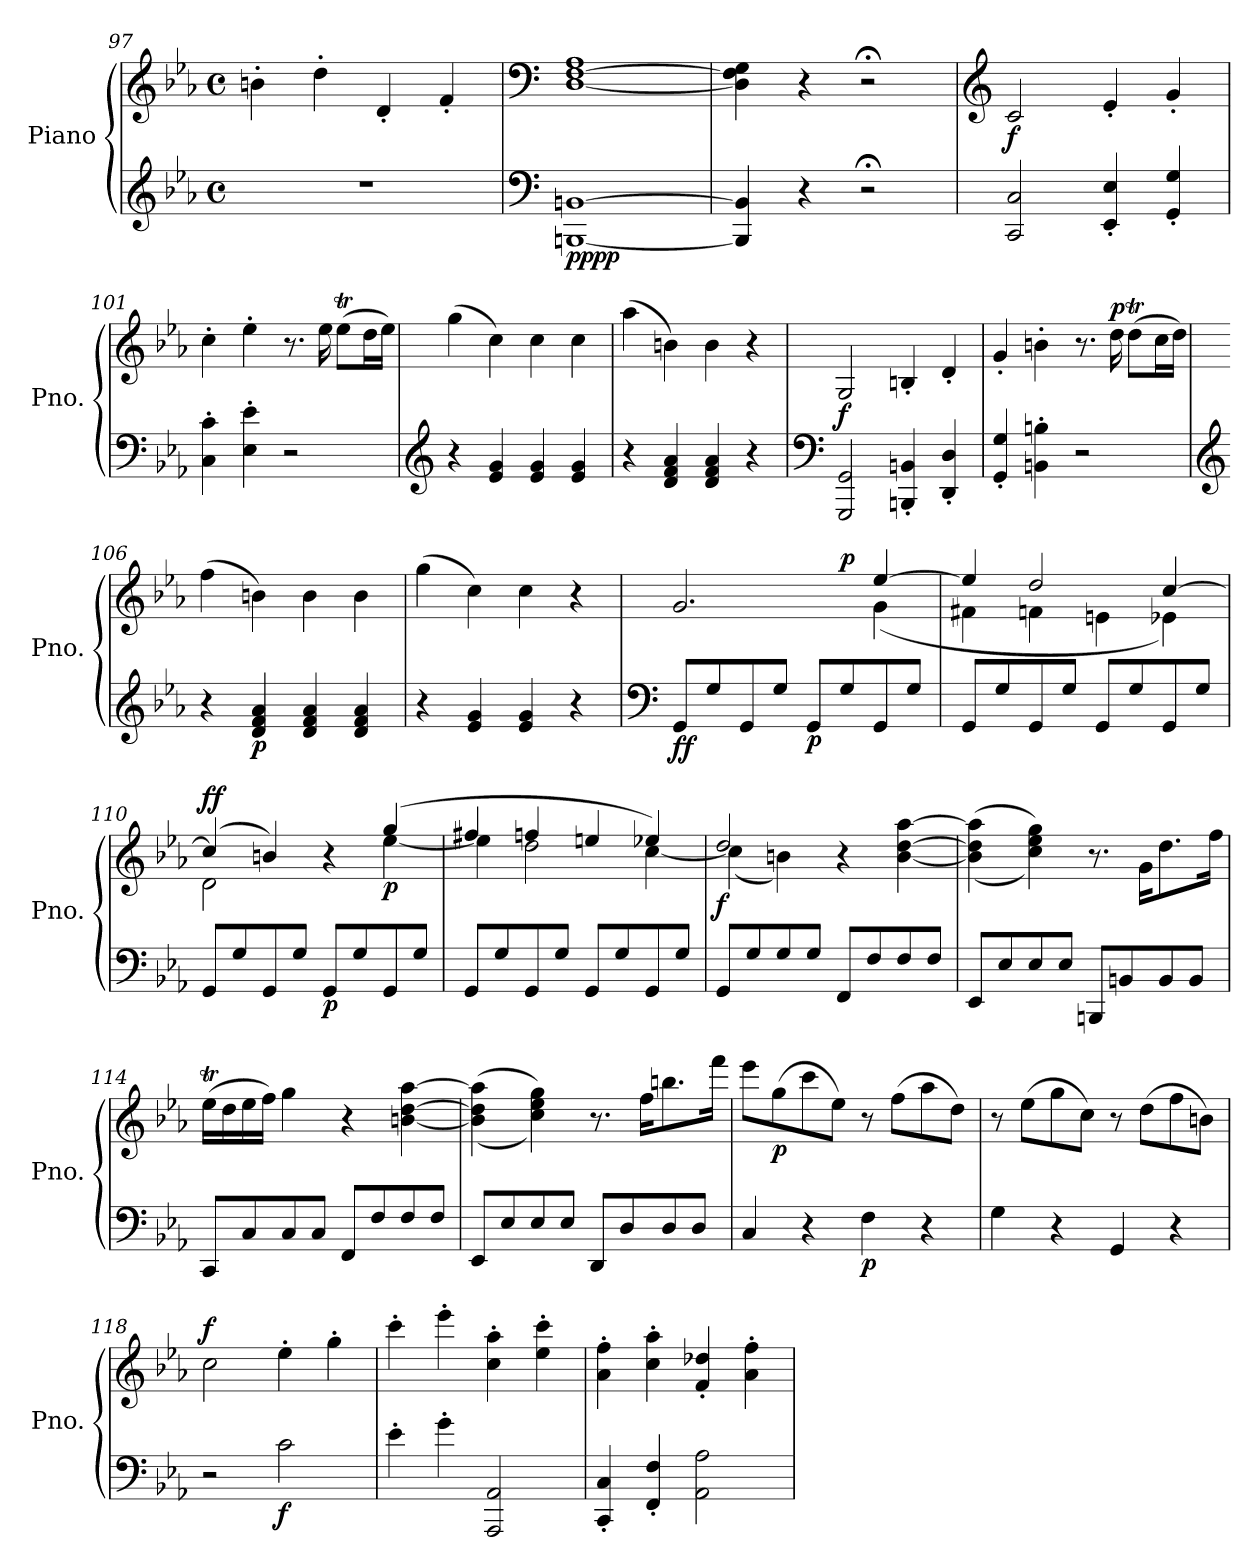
**kern	**kern	**dynam
*part1	*part1	*part1
*staff2	*staff1	*staff1/2
*I"Piano	*	*
*I'Pno.	*	*
*clefG2	*clefG2	*
*k[b-e-a-]	*k[b-e-a-]	*
*M4/4	*M4/4	*
*met(c)	*met(c)	*
=97	=97	=97
1r	4bn'\	.
.	4dd'\	.
.	4d'/	.
.	4f'/	.
=98	=98	=98
*clefF4	*clefF4	*
!	!	!LO:DY:b=2
!	!	!LO:DY:n=1:b
[1BBBn [1BBn	[1D [1F 1A-	pp pp
=99	=99	=99
4BBB/] 4BB/]	4D\] 4F\] 4G\	.
4r	4r	.
2r;<	2r;<	.
=100	=100	=100
*	*clefG2	*
!	!	!LO:DY:b
2CC/ 2C/	2c/	f
4EE-/' 4E-/'	4e-'/	.
4GG/' 4G/'	4g'/	.
=101	=101	=101
4C\' 4c\'	4cc'\	.
4E-\' 4e-\'	4ee-'\	.
2r	8.r	.
.	16ee-\	.
.	(>8ee-T\L	.
.	16dd\L	.
.	16ee-\JJ)	.
=102	=102	=102
*clefG2	*	*
4r	(>4gg\	.
4e-/ 4g/	4cc\)	.
4e-/ 4g/	4cc\	.
4e-/ 4g/	4cc\	.
=103	=103	=103
4r	(>4aa-\	.
4d/ 4f/ 4a-/	4bn\)	.
4d/ 4f/ 4a-/	4b\	.
4r	4r	.
=104	=104	=104
*clefF4	*	*
!	!	!LO:DY:b
2GGG/ 2GG/	2G/	f
4BBBn/' 4BBn/'	4Bn'/	.
4DD/' 4D/'	4d'/	.
=105	=105	=105
4GG/' 4G/'	4g'/	.
4BBn\' 4Bn\'	4bn'\	.
2r	8.r	.
!	!	!LO:DY:a
.	16dd\	p
.	(>8ddt\L	.
.	16cc\L	.
.	16dd\JJ)	.
=106	=106	=106
*clefG2	*	*
4r	(>4ff\	.
!	!	!LO:DY:b=2
4d/ 4f/ 4a-/	4bn\)	p
4d/ 4f/ 4a-/	4b\	.
4d/ 4f/ 4a-/	4b\	.
=107	=107	=107
4r	(>4gg\	.
4e-/ 4g/	4cc\)	.
4e-/ 4g/	4cc\	.
4r	4r	.
=108	=108	=108
*clefF4	*	*
*	*^	*
!	!	!	!LO:DY:b=2
!	!	!	!LO:DY:n=1:b
*	*	*^	*
8GG/L	2.g/	2.ryy	2ryy	f f
8G/	.	.	.	.
8GG/	.	.	.	.
8G/J	.	.	.	.
!	!	!	!	!LO:DY:n=2:b=2
8GG/L	.	.	8ryy	p
!	!	!	!	!LO:DY:n=3:a
8G/	.	.	4.ryy	p
8GG/	[4ee-/	(<4g\	.	.
8G/J	.	.	.	.
*	*	*v	*v	*
=109	=109	=109	=109
8GG/L	4ee-/]	4f#X\	.
8G/	.	.	.
8GG/	2dd/	4fn\	.
8G/J	.	.	.
8GG/L	.	4en\	.
8G/	.	.	.
8GG/	[4cc/	4e-X\)	.
8G/J	.	.	.
=110	=110	=110	=110
!	!	!	!LO:DY:b=2
!	!	!	!LO:DY:n=1:a
8GG/L	(>4cc/]	2d\	f f
8G/	.	.	.
8GG/	4bn/)	.	.
8G/J	.	.	.
!	!	!	!LO:DY:n=2:b=2
8GG/L	4r	4ryy	p
8G/	.	.	.
!	!	!	!LO:DY:n=3:b
8GG/	(>4gg/	[4ee-\	p
8G/J	.	.	.
=111	=111	=111	=111
8GG/L	4ff#X/	4ee-\]	.
8G/	.	.	.
8GG/	4ffn/	2dd\	.
8G/J	.	.	.
8GG/L	4een/	.	.
8G/	.	.	.
8GG/	4ee-X/)	[4cc\	.
8G/J	.	.	.
=112	=112	=112	=112
!	!	!	!LO:DY:b
8GG/L	2dd/	(<4cc\]	f
8G/	.	.	.
8G/	.	4bn\)	.
8G/J	.	.	.
8FF/L	4r	2ryy	.
8F/	.	.	.
8F/	[4b\ [4dd\ [4aa-\	.	.
8F/J	.	.	.
*	*v	*v	*
=113	=113	=113
8EE-/L	(<(>4b\] 4dd\] 4aa-\]	.
8E-/	.	.
8E-/	4cc\ 4ee-\ 4gg\))	.
8E-/J	.	.
8BBBn/L	8.r	.
8BBn/	.	.
.	16g\KL	.
8BB/	8.dd\	.
8BB/J	.	.
.	16ff\Jk	.
=114	=114	=114
8CC/L	(>16ee-T\LL	.
.	16dd\	.
8C/	16ee-\	.
.	16ff\JJ)	.
8C/	4gg\	.
8C/J	.	.
8FF/L	4r	.
8F/	.	.
8F/	[4bn\ [4dd\ [4aa-\	.
8F/J	.	.
=115	=115	=115
8EE-/L	(<(>4b\] 4dd\] 4aa-\]	.
8E-/	.	.
8E-/	4cc\ 4ee-\ 4gg\))	.
8E-/J	.	.
8DD/L	8.r	.
8D/	.	.
.	16ff\KL	.
8D/	8.bbn\	.
8D/J	.	.
.	16fff\Jk	.
=116	=116	=116
4C/	8eee-\L	.
!	!	!LO:DY:b
.	(>8gg\	p
4r	8ccc\	.
.	8ee-\J)	.
!	!	!LO:DY:b=2
4F\	8r	p
.	(>8ff\L	.
4r	8aa-\	.
.	8dd\J)	.
=117	=117	=117
4G\	8r	.
.	(>8ee-\L	.
4r	8gg\	.
.	8cc\J)	.
4GG/	8r	.
.	(>8dd\L	.
4r	8ff\	.
.	8bn\J)	.
=118	=118	=118
!	!	!LO:DY:a
2r	2cc\	f
!	!	!LO:DY:b=2
2c\	4ee-'\	f
.	4gg'\	.
=119	=119	=119
4e-'\	4ccc'\	.
4g'\	4eee-'\	.
2AAA-/ 2AA-/	4cc\' 4aa-\'	.
.	4ee-\' 4ccc\'	.
=120	=120	=120
4CC/' 4C/'	4a-\' 4ff\'	.
4FF/' 4F/'	4cc\' 4aa-\'	.
2AA-\ 2A-\	4f/' 4dd-X/'	.
.	4a-\' 4ff\'	.
=	=	=
*-	*-	*-
